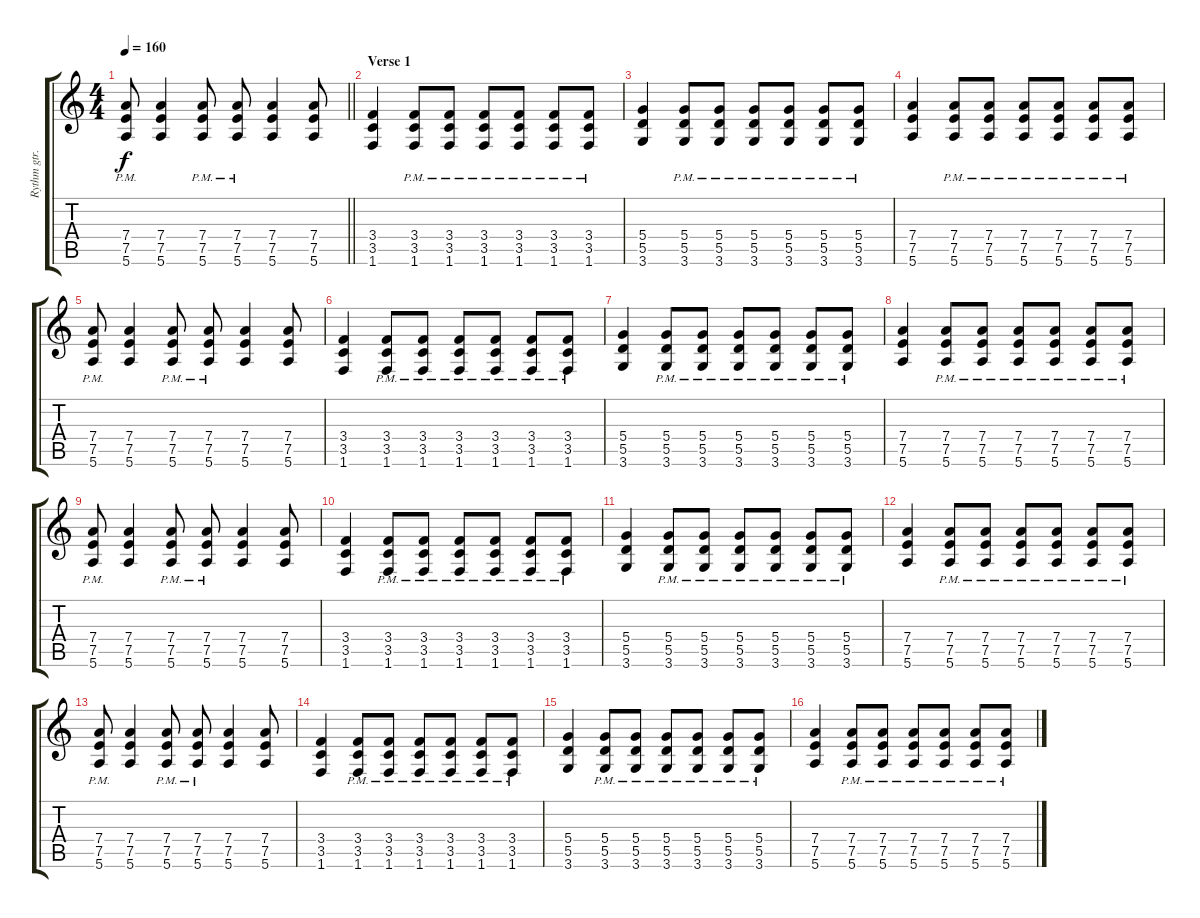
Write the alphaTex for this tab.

\track ("Rythm gtr." "Rythm gtr.") {instrument distortionguitar}
\staff {score tabs}
\tuning (E4 B3 G3 D3 A2 E2) {hide}
\ts (4 4)
\tempo 160
\clef g2
\barLineRight lightlight
\ks c
(7.4{pm} 7.5{pm} 5.6{pm}).8{dy f} (7.4 7.5 5.6).4 (7.4{pm} 7.5{pm} 5.6{pm}).8 (7.4{pm} 7.5{pm} 5.6{pm}).8 (7.4 7.5 5.6).4 (7.4 7.5 5.6).8 |
\section ("" "Verse 1")
(3.4 3.5 1.6).4 (3.4{pm} 3.5{pm} 1.6{pm}).8 (3.4{pm} 3.5{pm} 1.6{pm}).8 (3.4{pm} 3.5{pm} 1.6{pm}).8 (3.4{pm} 3.5{pm} 1.6{pm}).8 (3.4{pm} 3.5{pm} 1.6{pm}).8 (3.4{pm} 3.5{pm} 1.6{pm}).8 |
(5.4 5.5 3.6).4 (5.4{pm} 5.5{pm} 3.6{pm}).8 (5.4{pm} 5.5{pm} 3.6{pm}).8 (5.4{pm} 5.5{pm} 3.6{pm}).8 (5.4{pm} 5.5{pm} 3.6{pm}).8 (5.4{pm} 5.5{pm} 3.6{pm}).8 (5.4{pm} 5.5{pm} 3.6{pm}).8 |
(7.4 7.5 5.6).4 (7.4{pm} 7.5{pm} 5.6{pm}).8 (7.4{pm} 7.5{pm} 5.6{pm}).8 (7.4{pm} 7.5{pm} 5.6{pm}).8 (7.4{pm} 7.5{pm} 5.6{pm}).8 (7.4{pm} 7.5{pm} 5.6{pm}).8 (7.4{pm} 7.5{pm} 5.6{pm}).8 |
(7.4{pm} 7.5{pm} 5.6{pm}).8 (7.4 7.5 5.6).4 (7.4{pm} 7.5{pm} 5.6{pm}).8 (7.4{pm} 7.5{pm} 5.6{pm}).8 (7.4 7.5 5.6).4 (7.4 7.5 5.6).8 |
(3.4 3.5 1.6).4 (3.4{pm} 3.5{pm} 1.6{pm}).8 (3.4{pm} 3.5{pm} 1.6{pm}).8 (3.4{pm} 3.5{pm} 1.6{pm}).8 (3.4{pm} 3.5{pm} 1.6{pm}).8 (3.4{pm} 3.5{pm} 1.6{pm}).8 (3.4{pm} 3.5{pm} 1.6{pm}).8 |
(5.4 5.5 3.6).4 (5.4{pm} 5.5{pm} 3.6{pm}).8 (5.4{pm} 5.5{pm} 3.6{pm}).8 (5.4{pm} 5.5{pm} 3.6{pm}).8 (5.4{pm} 5.5{pm} 3.6{pm}).8 (5.4{pm} 5.5{pm} 3.6{pm}).8 (5.4{pm} 5.5{pm} 3.6{pm}).8 |
(7.4 7.5 5.6).4 (7.4{pm} 7.5{pm} 5.6{pm}).8 (7.4{pm} 7.5{pm} 5.6{pm}).8 (7.4{pm} 7.5{pm} 5.6{pm}).8 (7.4{pm} 7.5{pm} 5.6{pm}).8 (7.4{pm} 7.5{pm} 5.6{pm}).8 (7.4{pm} 7.5{pm} 5.6{pm}).8 |
(7.4{pm} 7.5{pm} 5.6{pm}).8 (7.4 7.5 5.6).4 (7.4{pm} 7.5{pm} 5.6{pm}).8 (7.4{pm} 7.5{pm} 5.6{pm}).8 (7.4 7.5 5.6).4 (7.4 7.5 5.6).8 |
(3.4 3.5 1.6).4 (3.4{pm} 3.5{pm} 1.6{pm}).8 (3.4{pm} 3.5{pm} 1.6{pm}).8 (3.4{pm} 3.5{pm} 1.6{pm}).8 (3.4{pm} 3.5{pm} 1.6{pm}).8 (3.4{pm} 3.5{pm} 1.6{pm}).8 (3.4{pm} 3.5{pm} 1.6{pm}).8 |
(5.4 5.5 3.6).4 (5.4{pm} 5.5{pm} 3.6{pm}).8 (5.4{pm} 5.5{pm} 3.6{pm}).8 (5.4{pm} 5.5{pm} 3.6{pm}).8 (5.4{pm} 5.5{pm} 3.6{pm}).8 (5.4{pm} 5.5{pm} 3.6{pm}).8 (5.4{pm} 5.5{pm} 3.6{pm}).8 |
(7.4 7.5 5.6).4 (7.4{pm} 7.5{pm} 5.6{pm}).8 (7.4{pm} 7.5{pm} 5.6{pm}).8 (7.4{pm} 7.5{pm} 5.6{pm}).8 (7.4{pm} 7.5{pm} 5.6{pm}).8 (7.4{pm} 7.5{pm} 5.6{pm}).8 (7.4{pm} 7.5{pm} 5.6{pm}).8 |
(7.4{pm} 7.5{pm} 5.6{pm}).8 (7.4 7.5 5.6).4 (7.4{pm} 7.5{pm} 5.6{pm}).8 (7.4{pm} 7.5{pm} 5.6{pm}).8 (7.4 7.5 5.6).4 (7.4 7.5 5.6).8 |
(3.4 3.5 1.6).4 (3.4{pm} 3.5{pm} 1.6{pm}).8 (3.4{pm} 3.5{pm} 1.6{pm}).8 (3.4{pm} 3.5{pm} 1.6{pm}).8 (3.4{pm} 3.5{pm} 1.6{pm}).8 (3.4{pm} 3.5{pm} 1.6{pm}).8 (3.4{pm} 3.5{pm} 1.6{pm}).8 |
(5.4 5.5 3.6).4 (5.4{pm} 5.5{pm} 3.6{pm}).8 (5.4{pm} 5.5{pm} 3.6{pm}).8 (5.4{pm} 5.5{pm} 3.6{pm}).8 (5.4{pm} 5.5{pm} 3.6{pm}).8 (5.4{pm} 5.5{pm} 3.6{pm}).8 (5.4{pm} 5.5{pm} 3.6{pm}).8 |
(7.4 7.5 5.6).4 (7.4{pm} 7.5{pm} 5.6{pm}).8 (7.4{pm} 7.5{pm} 5.6{pm}).8 (7.4{pm} 7.5{pm} 5.6{pm}).8 (7.4{pm} 7.5{pm} 5.6{pm}).8 (7.4{pm} 7.5{pm} 5.6{pm}).8 (7.4{pm} 7.5{pm} 5.6{pm}).8
